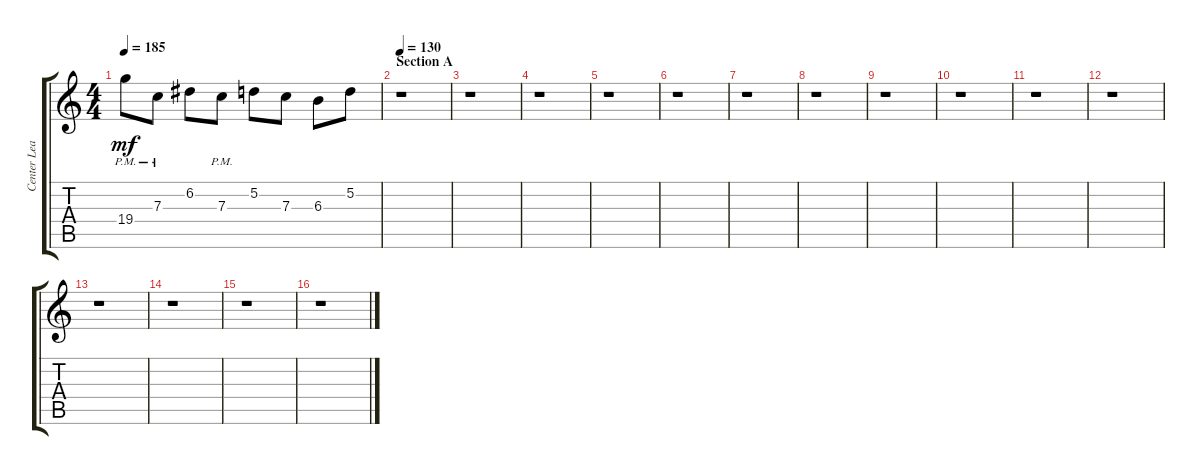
\track ("Center Lead 2" "Center Lea") {instrument overdrivenguitar}
\staff {score tabs}
\tuning (D4 A3 F3 C3 G2 C2) {hide}
\ts (4 4)
\tempo 185
\clef g2
\ks aminor
19.4{pm}.8{dy mf} 7.3{pm}.8 6.2.8 7.3{pm}.8 5.2.8 7.3.8 6.3.8 5.2.8 |
\section ("" "Section A")
\tempo 130
r.1 |
r.1 |
r.1 |
r.1 |
r.1 |
r.1 |
r.1 |
r.1 |
r.1 |
r.1 |
r.1 |
r.1 |
r.1 |
r.1 |
r.1
